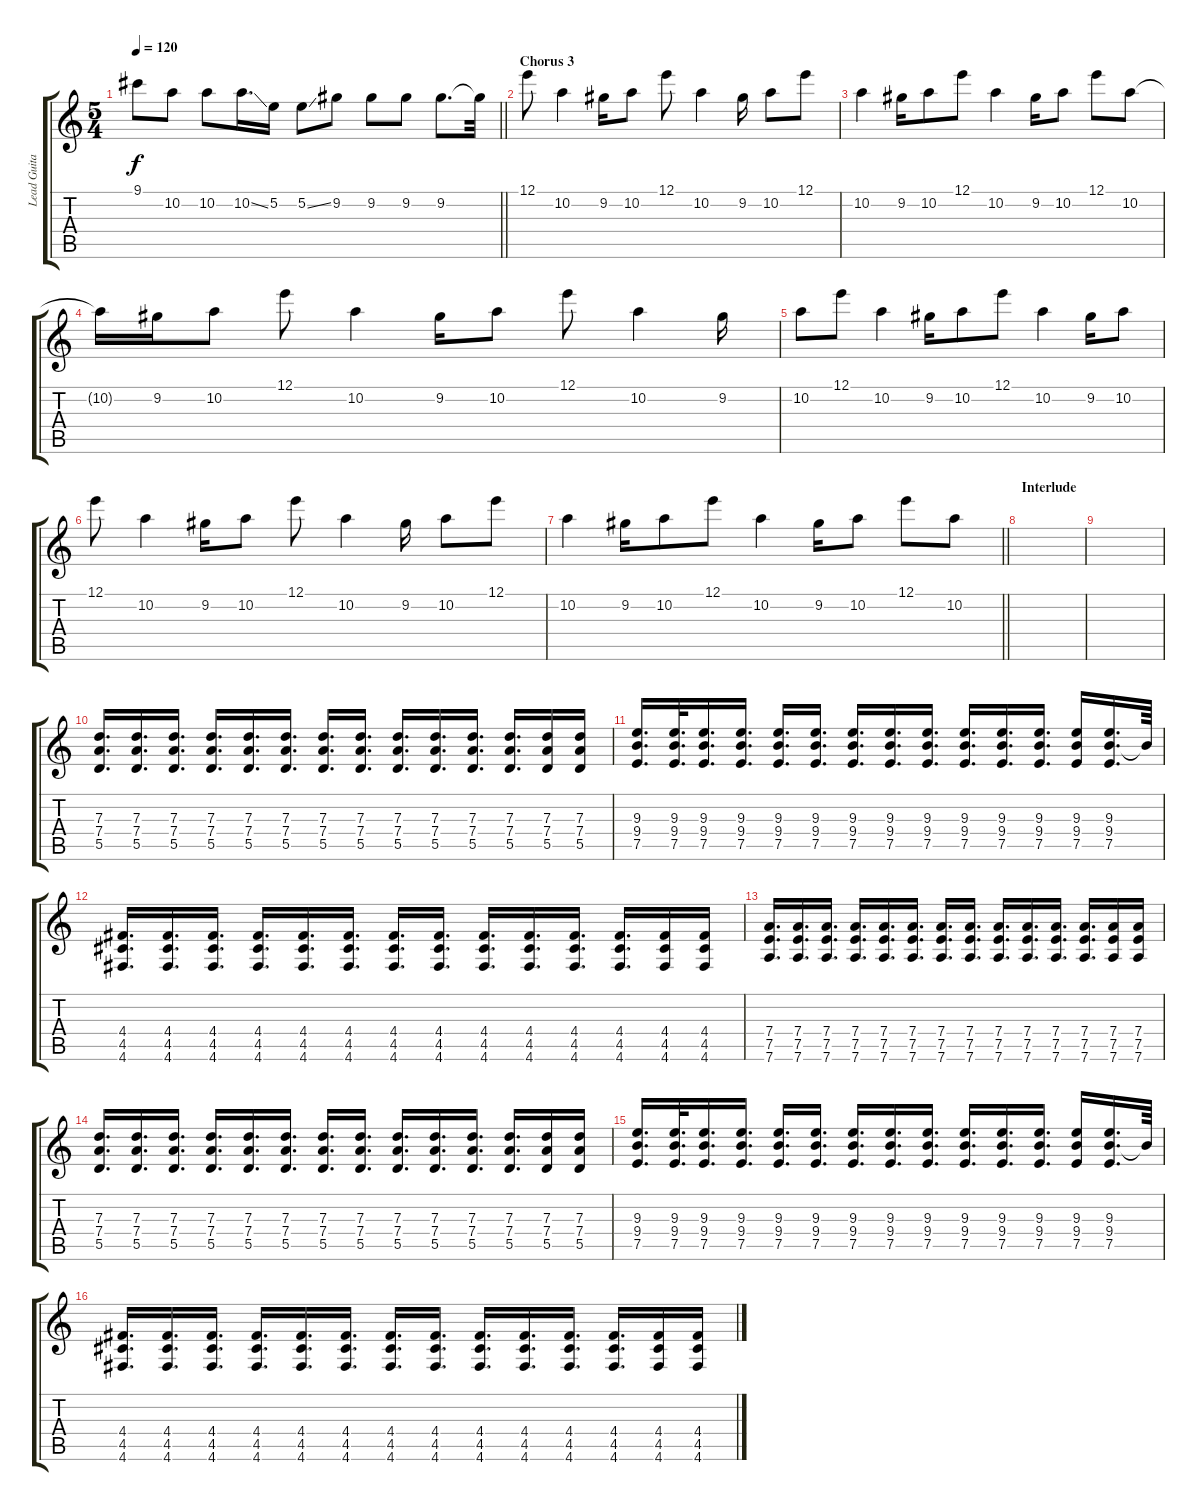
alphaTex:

\track ("Lead Guitar" "Lead Guita") {instrument distortionguitar}
\staff {score tabs}
\tuning (E4 B3 G3 D3 A2 D2) {hide}
\ts (5 4)
\tempo 120
\clef g2
\barLineRight lightlight
\ks c
9.1.8{dy f} 10.2.8 10.2.8 10.2{ss}.16{d} 5.2.16 5.2{ss}.8 9.2.8 9.2.8 9.2.8 9.2.8{d} 9.2{t}.32 |
\section ("" "Chorus 3")
12.1.8{volume 6 instrument distortionguitar} 10.2.4 9.2.16 10.2.8 12.1.8 10.2.4 9.2.16 10.2.8 12.1.8 |
10.2.4 9.2.16 10.2.8 12.1.8 10.2.4 9.2.16 10.2.8 12.1.8 10.2.8 |
10.2{t}.16 9.2.16 10.2.8 12.1.8 10.2.4 9.2.16 10.2.8 12.1.8 10.2.4 9.2.16 |
10.2.8 12.1.8 10.2.4 9.2.16 10.2.8 12.1.8 10.2.4 9.2.16 10.2.8 |
12.1.8 10.2.4 9.2.16 10.2.8 12.1.8 10.2.4 9.2.16 10.2.8 12.1.8 |
\barLineRight lightlight
10.2.4 9.2.16 10.2.8 12.1.8 10.2.4 9.2.16 10.2.8 12.1.8 10.2.8 |
\section ("" "Interlude")
|
|
(7.3 7.4 5.5).16{d} (7.3 7.4 5.5).16{d} (7.3 7.4 5.5).16{d} (7.3 7.4 5.5).16{d} (7.3 7.4 5.5).16{d} (7.3 7.4 5.5).16{d} (7.3 7.4 5.5).16{d} (7.3 7.4 5.5).16{d} (7.3 7.4 5.5).16{d} (7.3 7.4 5.5).16{d} (7.3 7.4 5.5).16{d} (7.3 7.4 5.5).16{d} (7.3 7.4 5.5).16 (7.3 7.4 5.5).16 |
(9.3 9.4 7.5).16{d} (9.3 9.4 7.5).32{d} (9.3 9.4 7.5).16{d} (9.3 9.4 7.5).16{d} (9.3 9.4 7.5).16{d} (9.3 9.4 7.5).16{d} (9.3 9.4 7.5).16{d} (9.3 9.4 7.5).16{d} (9.3 9.4 7.5).16{d} (9.3 9.4 7.5).16{d} (9.3 9.4 7.5).16{d} (9.3 9.4 7.5).16{d} (9.3 9.4 7.5).16 (9.3 9.4 7.5).16{d} 9.4{t}.64 |
(4.4 4.5 4.6).16{d} (4.4 4.5 4.6).16{d} (4.4 4.5 4.6).16{d} (4.4 4.5 4.6).16{d} (4.4 4.5 4.6).16{d} (4.4 4.5 4.6).16{d} (4.4 4.5 4.6).16{d} (4.4 4.5 4.6).16{d} (4.4 4.5 4.6).16{d} (4.4 4.5 4.6).16{d} (4.4 4.5 4.6).16{d} (4.4 4.5 4.6).16{d} (4.4 4.5 4.6).16 (4.4 4.5 4.6).16 |
(7.4 7.5 7.6).16{d} (7.4 7.5 7.6).16{d} (7.4 7.5 7.6).16{d} (7.4 7.5 7.6).16{d} (7.4 7.5 7.6).16{d} (7.4 7.5 7.6).16{d} (7.4 7.5 7.6).16{d} (7.4 7.5 7.6).16{d} (7.4 7.5 7.6).16{d} (7.4 7.5 7.6).16{d} (7.4 7.5 7.6).16{d} (7.4 7.5 7.6).16{d} (7.4 7.5 7.6).16 (7.4 7.5 7.6).16 |
(7.3 7.4 5.5).16{d} (7.3 7.4 5.5).16{d} (7.3 7.4 5.5).16{d} (7.3 7.4 5.5).16{d} (7.3 7.4 5.5).16{d} (7.3 7.4 5.5).16{d} (7.3 7.4 5.5).16{d} (7.3 7.4 5.5).16{d} (7.3 7.4 5.5).16{d} (7.3 7.4 5.5).16{d} (7.3 7.4 5.5).16{d} (7.3 7.4 5.5).16{d} (7.3 7.4 5.5).16 (7.3 7.4 5.5).16 |
(9.3 9.4 7.5).16{d} (9.3 9.4 7.5).32{d} (9.3 9.4 7.5).16{d} (9.3 9.4 7.5).16{d} (9.3 9.4 7.5).16{d} (9.3 9.4 7.5).16{d} (9.3 9.4 7.5).16{d} (9.3 9.4 7.5).16{d} (9.3 9.4 7.5).16{d} (9.3 9.4 7.5).16{d} (9.3 9.4 7.5).16{d} (9.3 9.4 7.5).16{d} (9.3 9.4 7.5).16 (9.3 9.4 7.5).16{d} 9.4{t}.64 |
(4.4 4.5 4.6).16{d} (4.4 4.5 4.6).16{d} (4.4 4.5 4.6).16{d} (4.4 4.5 4.6).16{d} (4.4 4.5 4.6).16{d} (4.4 4.5 4.6).16{d} (4.4 4.5 4.6).16{d} (4.4 4.5 4.6).16{d} (4.4 4.5 4.6).16{d} (4.4 4.5 4.6).16{d} (4.4 4.5 4.6).16{d} (4.4 4.5 4.6).16{d} (4.4 4.5 4.6).16 (4.4 4.5 4.6).16
